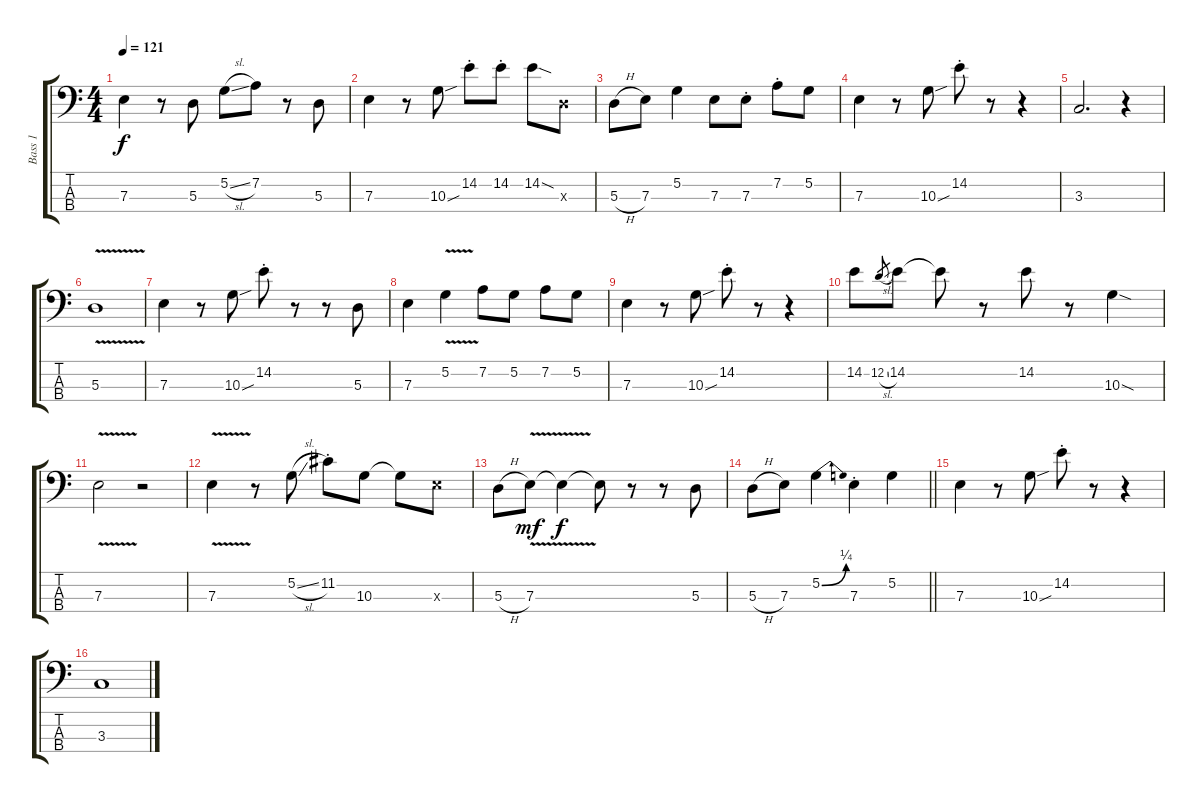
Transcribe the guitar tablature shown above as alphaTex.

\track ("Bass 1" "Bass 1") {instrument electricbassfinger}
\staff {score tabs}
\tuning (G2 D2 A1 E1) {hide}
\ts (4 4)
\tempo 121
\clef f4
\ks c
7.3.4{dy f} r.8 5.3.8 5.2{sl}.8 7.2.8 r.8 5.3.8 |
7.3.4 r.8 10.3{sou}.8 14.2{st}.8 14.2{st}.8 14.2{sod}.8 5.3{x}.8 |
5.3{h}.8 7.3.8 5.2.4 7.3.8 7.3{st}.8 7.2{st}.8 5.2.8 |
7.3.4 r.8 10.3{sou}.8 14.2{st}.8 r.8 r.4 |
3.3.2{d} r.4 |
5.3{v}.1 |
7.3.4 r.8 10.3{sou}.8 14.2{st}.8 r.8 r.8 5.3.8 |
7.3.4 5.2{v}.4 7.2.8 5.2.8 7.2.8 5.2.8 |
7.3.4 r.8 10.3{sou}.8 14.2{st}.8 r.8 r.4 |
14.2.8 12.2{sl}.8{gr} 14.2.8 14.2{t}.8 r.8 14.2.8 r.8 10.3{sod}.4 |
7.3{v}.2 r.2 |
7.3{v}.4 r.8 5.2{sl}.8 11.2{st}.8 10.3.8 10.3{t}.8 7.3{x}.8 |
5.3{h}.8 7.3{v}.8{dy mf} 7.3{t}.4{dy f} 7.3{t}.8 r.8 r.8 5.3.8 |
\barLineRight lightlight
5.3{h}.8 7.3.8 5.2{be (bend 0 0 60 1)}.4 7.3{st}.4 5.2.4 |
7.3.4 r.8 10.3{sou}.8 14.2{st}.8 r.8 r.4 |
3.3.1
